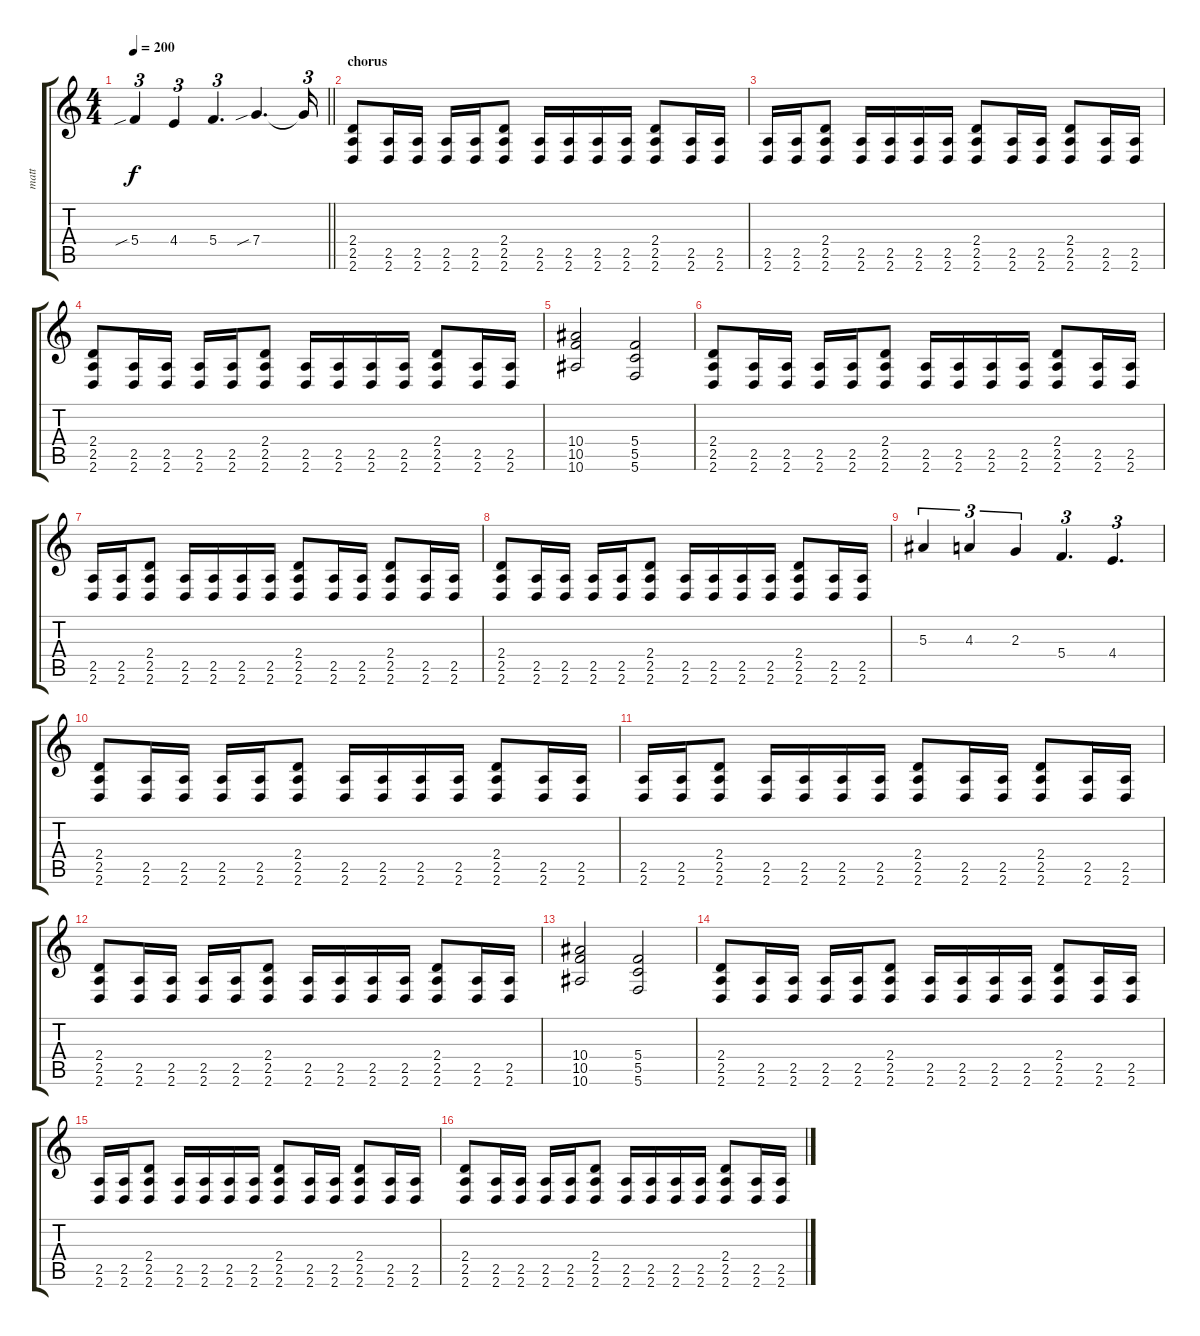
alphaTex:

\track ("matt" "matt") {instrument distortionguitar}
\staff {score tabs}
\tuning (D4 A3 F3 C3 G2 C2) {hide}
\ts (4 4)
\tempo 200
\clef g2
\barLineRight lightlight
\ks c
5.4{sib}.4{tu (3 2) dy f} 4.4.4{tu (3 2)} 5.4.4{d tu (3 2)} 7.4{sib}.4{d} 7.4{t}.16{tu (3 2)} |
\section ("" "chorus")
(2.4 2.5 2.6).8 (2.5 2.6).16 (2.5 2.6).16 (2.5 2.6).16 (2.5 2.6).16 (2.4 2.5 2.6).8 (2.5 2.6).16 (2.5 2.6).16 (2.5 2.6).16 (2.5 2.6).16 (2.4 2.5 2.6).8 (2.5 2.6).16 (2.5 2.6).16 |
(2.5 2.6).16 (2.5 2.6).16 (2.4 2.5 2.6).8 (2.5 2.6).16 (2.5 2.6).16 (2.5 2.6).16 (2.5 2.6).16 (2.4 2.5 2.6).8 (2.5 2.6).16 (2.5 2.6).16 (2.4 2.5 2.6).8 (2.5 2.6).16 (2.5 2.6).16 |
(2.4 2.5 2.6).8 (2.5 2.6).16 (2.5 2.6).16 (2.5 2.6).16 (2.5 2.6).16 (2.4 2.5 2.6).8 (2.5 2.6).16 (2.5 2.6).16 (2.5 2.6).16 (2.5 2.6).16 (2.4 2.5 2.6).8 (2.5 2.6).16 (2.5 2.6).16 |
(10.4 10.5 10.6).2 (5.4 5.5 5.6).2 |
(2.4 2.5 2.6).8 (2.5 2.6).16 (2.5 2.6).16 (2.5 2.6).16 (2.5 2.6).16 (2.4 2.5 2.6).8 (2.5 2.6).16 (2.5 2.6).16 (2.5 2.6).16 (2.5 2.6).16 (2.4 2.5 2.6).8 (2.5 2.6).16 (2.5 2.6).16 |
(2.5 2.6).16 (2.5 2.6).16 (2.4 2.5 2.6).8 (2.5 2.6).16 (2.5 2.6).16 (2.5 2.6).16 (2.5 2.6).16 (2.4 2.5 2.6).8 (2.5 2.6).16 (2.5 2.6).16 (2.4 2.5 2.6).8 (2.5 2.6).16 (2.5 2.6).16 |
(2.4 2.5 2.6).8 (2.5 2.6).16 (2.5 2.6).16 (2.5 2.6).16 (2.5 2.6).16 (2.4 2.5 2.6).8 (2.5 2.6).16 (2.5 2.6).16 (2.5 2.6).16 (2.5 2.6).16 (2.4 2.5 2.6).8 (2.5 2.6).16 (2.5 2.6).16 |
5.3.4{tu (3 2)} 4.3.4{tu (3 2)} 2.3.4{tu (3 2)} 5.4.4{d tu (3 2)} 4.4.4{d tu (3 2)} |
(2.4 2.5 2.6).8 (2.5 2.6).16 (2.5 2.6).16 (2.5 2.6).16 (2.5 2.6).16 (2.4 2.5 2.6).8 (2.5 2.6).16 (2.5 2.6).16 (2.5 2.6).16 (2.5 2.6).16 (2.4 2.5 2.6).8 (2.5 2.6).16 (2.5 2.6).16 |
(2.5 2.6).16 (2.5 2.6).16 (2.4 2.5 2.6).8 (2.5 2.6).16 (2.5 2.6).16 (2.5 2.6).16 (2.5 2.6).16 (2.4 2.5 2.6).8 (2.5 2.6).16 (2.5 2.6).16 (2.4 2.5 2.6).8 (2.5 2.6).16 (2.5 2.6).16 |
(2.4 2.5 2.6).8 (2.5 2.6).16 (2.5 2.6).16 (2.5 2.6).16 (2.5 2.6).16 (2.4 2.5 2.6).8 (2.5 2.6).16 (2.5 2.6).16 (2.5 2.6).16 (2.5 2.6).16 (2.4 2.5 2.6).8 (2.5 2.6).16 (2.5 2.6).16 |
(10.4 10.5 10.6).2 (5.4 5.5 5.6).2 |
(2.4 2.5 2.6).8 (2.5 2.6).16 (2.5 2.6).16 (2.5 2.6).16 (2.5 2.6).16 (2.4 2.5 2.6).8 (2.5 2.6).16 (2.5 2.6).16 (2.5 2.6).16 (2.5 2.6).16 (2.4 2.5 2.6).8 (2.5 2.6).16 (2.5 2.6).16 |
(2.5 2.6).16 (2.5 2.6).16 (2.4 2.5 2.6).8 (2.5 2.6).16 (2.5 2.6).16 (2.5 2.6).16 (2.5 2.6).16 (2.4 2.5 2.6).8 (2.5 2.6).16 (2.5 2.6).16 (2.4 2.5 2.6).8 (2.5 2.6).16 (2.5 2.6).16 |
(2.4 2.5 2.6).8 (2.5 2.6).16 (2.5 2.6).16 (2.5 2.6).16 (2.5 2.6).16 (2.4 2.5 2.6).8 (2.5 2.6).16 (2.5 2.6).16 (2.5 2.6).16 (2.5 2.6).16 (2.4 2.5 2.6).8 (2.5 2.6).16 (2.5 2.6).16
